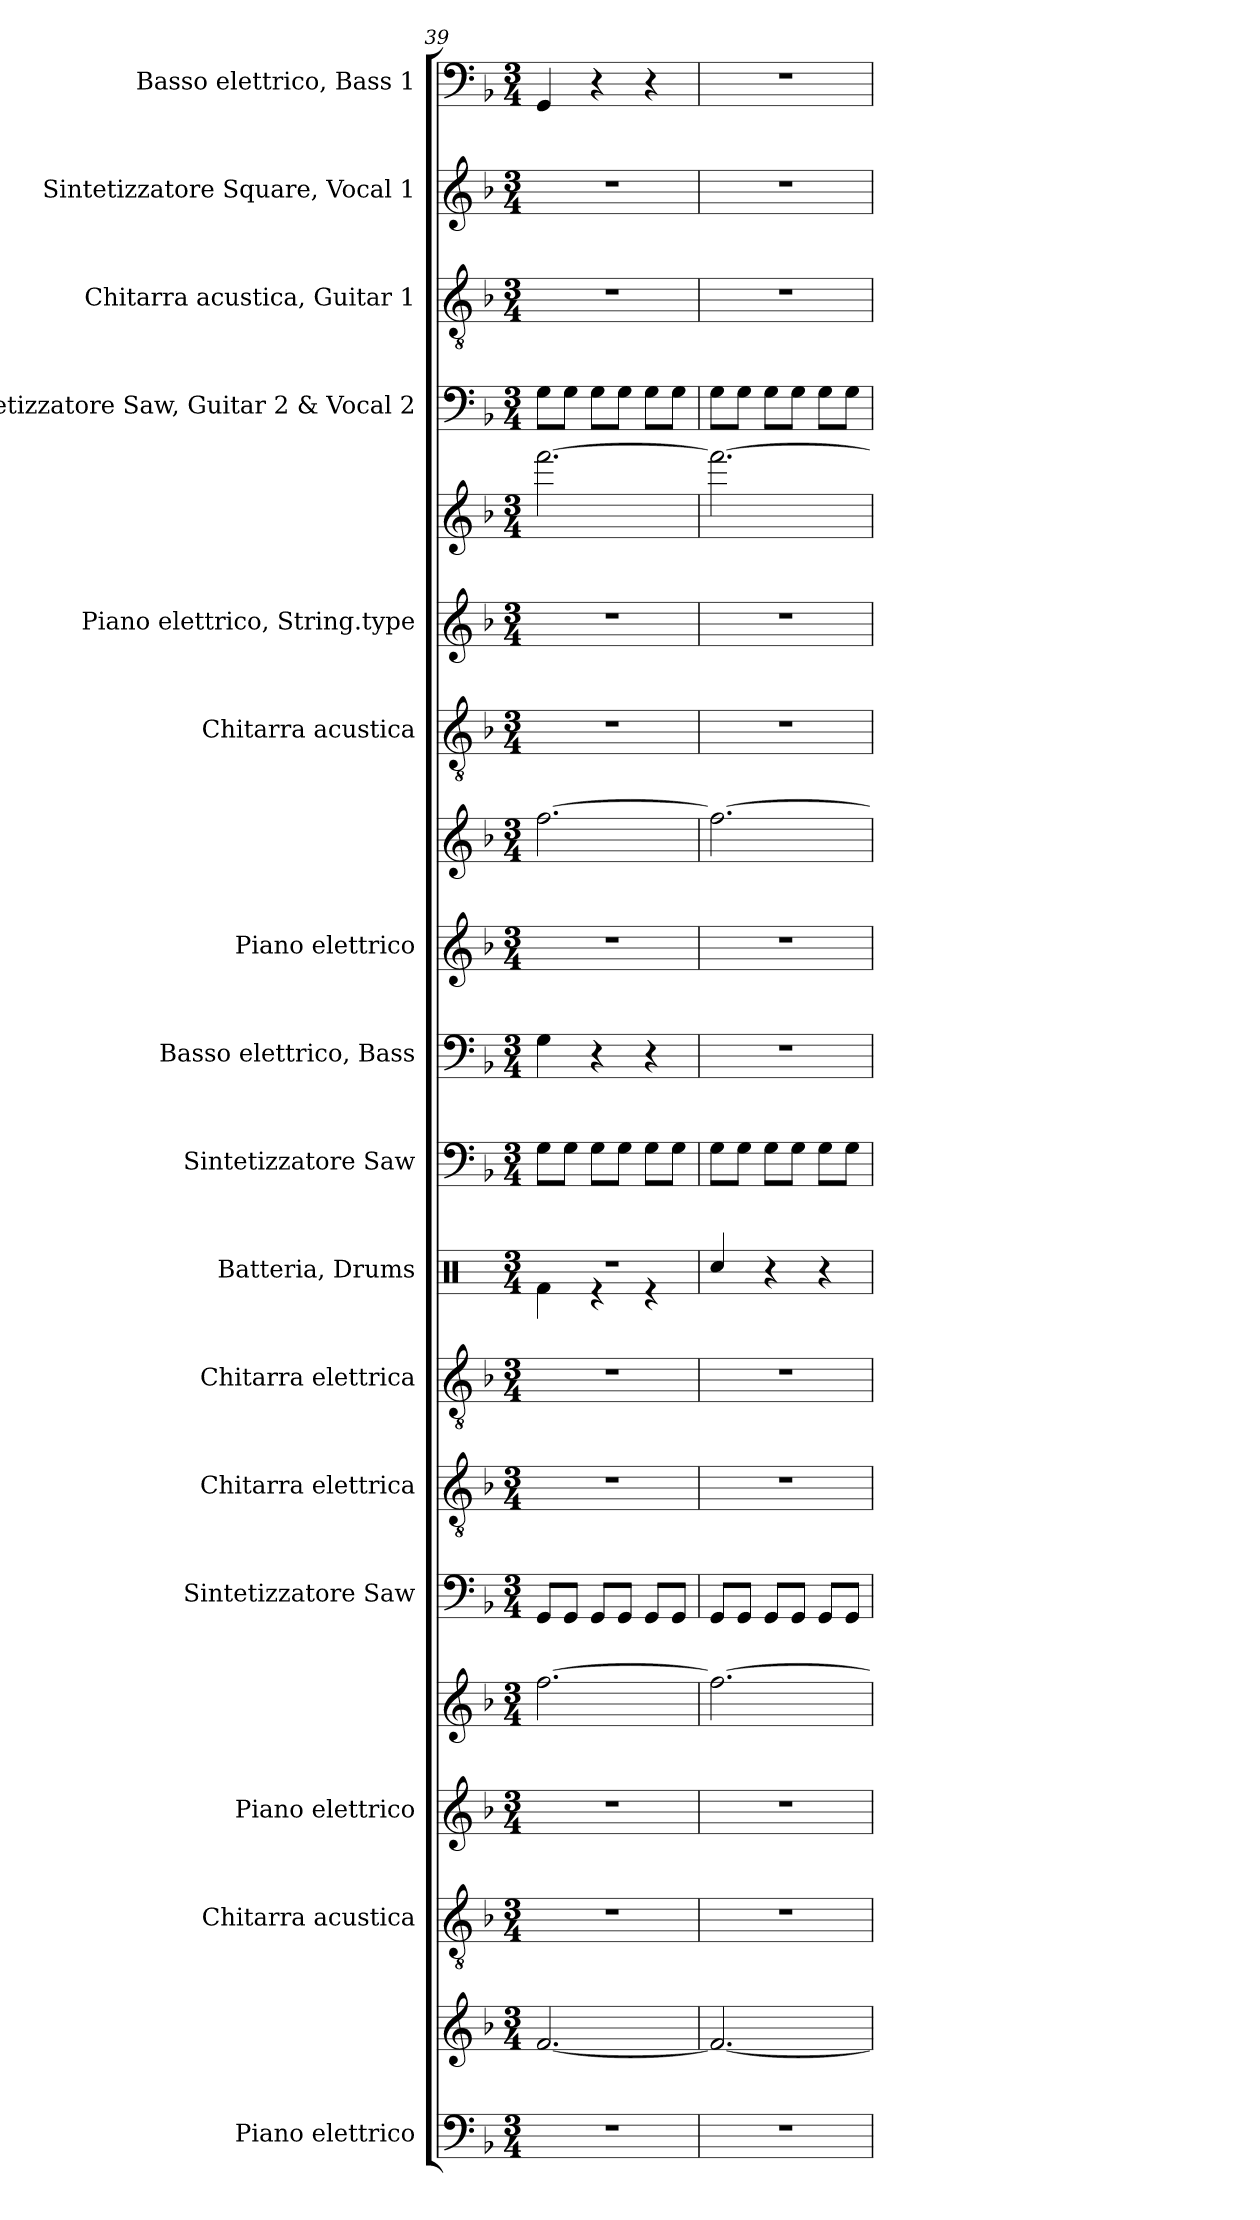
**kern	**kern	**kern	**kern	**kern	**kern	**kern	**kern	**kern	**kern	**kern	**kern	**kern	**kern	**kern	**kern	**kern	**kern	**kern	**kern
*part16	*part16	*part15	*part14	*part14	*part13	*part12	*part11	*part10	*part9	*part8	*part7	*part7	*part6	*part5	*part5	*part4	*part3	*part2	*part1
*staff20	*staff19	*staff18	*staff17	*staff16	*staff15	*staff14	*staff13	*staff12	*staff11	*staff10	*staff9	*staff8	*staff7	*staff6	*staff5	*staff4	*staff3	*staff2	*staff1
*I"Piano elettrico	*	*I"Chitarra acustica	*I"Piano elettrico	*	*I"Sintetizzatore Saw	*I"Chitarra elettrica	*I"Chitarra elettrica	*I"Batteria,  Drums	*I"Sintetizzatore Saw	*I"Basso elettrico,  Bass	*I"Piano elettrico	*	*I"Chitarra acustica	*I"Piano elettrico,  String.type	*	*I"Sintetizzatore Saw,  Guitar 2 &amp; Vocal 2	*I"Chitarra acustica,  Guitar 1	*I"Sintetizzatore Square,  Vocal 1	*I"Basso elettrico,  Bass 1
*	*	*	*	*	*I'Sint.	*I'Chit. el.	*I'Chit. el.	*I'Batt.	*I'Sint.	*I'B. el.	*	*	*	*	*	*I'Sint.	*	*I'Sint.	*I'B. el.
*clefF4	*clefG2	*clefGv2	*clefG2	*clefG2	*clefF4	*clefGv2	*clefGv2	*clefX	*clefF4	*clefF4	*clefG2	*clefG2	*clefGv2	*clefG2	*clefG2	*clefF4	*clefGv2	*clefG2	*clefF4
*	*	*	*	*	*	*	*	*	*	*ITrd7c12	*	*	*	*	*	*	*	*	*ITrd7c12
*k[b-]	*k[b-]	*k[b-]	*k[b-]	*k[b-]	*k[b-]	*k[b-]	*k[b-]	*k[]	*k[b-]	*k[b-]	*k[b-]	*k[b-]	*k[b-]	*k[b-]	*k[b-]	*k[b-]	*k[b-]	*k[b-]	*k[b-]
*M3/4	*M3/4	*M3/4	*M3/4	*M3/4	*M3/4	*M3/4	*M3/4	*M3/4	*M3/4	*M3/4	*M3/4	*M3/4	*M3/4	*M3/4	*M3/4	*M3/4	*M3/4	*M3/4	*M3/4
=39	=39	=39	=39	=39	=39	=39	=39	=39	=39	=39	=39	=39	=39	=39	=39	=39	=39	=39	=39
*	*	*	*	*	*	*	*	*^	*	*	*	*	*	*	*	*	*	*	*
2.r	[2.f/	2.r	2.r	[2.ff\	8GG/L	2.r	2.r	2.r	4Rf\	8G\L	4GG\	2.r	[2.ff\	2.r	2.r	[2.fff\	8G\L	2.r	2.r	4GGG/
.	.	.	.	.	8GG/J	.	.	.	.	8G\J	.	.	.	.	.	.	8G\J	.	.	.
.	.	.	.	.	8GG/L	.	.	.	4r	8G\L	4r	.	.	.	.	.	8G\L	.	.	4r
.	.	.	.	.	8GG/J	.	.	.	.	8G\J	.	.	.	.	.	.	8G\J	.	.	.
.	.	.	.	.	8GG/L	.	.	.	4r	8G\L	4r	.	.	.	.	.	8G\L	.	.	4r
.	.	.	.	.	8GG/J	.	.	.	.	8G\J	.	.	.	.	.	.	8G\J	.	.	.
*	*	*	*	*	*	*	*	*v	*v	*	*	*	*	*	*	*	*	*	*	*
=40	=40	=40	=40	=40	=40	=40	=40	=40	=40	=40	=40	=40	=40	=40	=40	=40	=40	=40	=40
2.r	2.f/_	2.r	2.r	2.ff\_	8GG/L	2.r	2.r	4Rcc/	8G\L	2.r	2.r	2.ff\_	2.r	2.r	2.fff\_	8G\L	2.r	2.r	2.r
.	.	.	.	.	8GG/J	.	.	.	8G\J	.	.	.	.	.	.	8G\J	.	.	.
.	.	.	.	.	8GG/L	.	.	4r	8G\L	.	.	.	.	.	.	8G\L	.	.	.
.	.	.	.	.	8GG/J	.	.	.	8G\J	.	.	.	.	.	.	8G\J	.	.	.
.	.	.	.	.	8GG/L	.	.	4r	8G\L	.	.	.	.	.	.	8G\L	.	.	.
.	.	.	.	.	8GG/J	.	.	.	8G\J	.	.	.	.	.	.	8G\J	.	.	.
=	=	=	=	=	=	=	=	=	=	=	=	=	=	=	=	=	=	=	=
*-	*-	*-	*-	*-	*-	*-	*-	*-	*-	*-	*-	*-	*-	*-	*-	*-	*-	*-	*-
